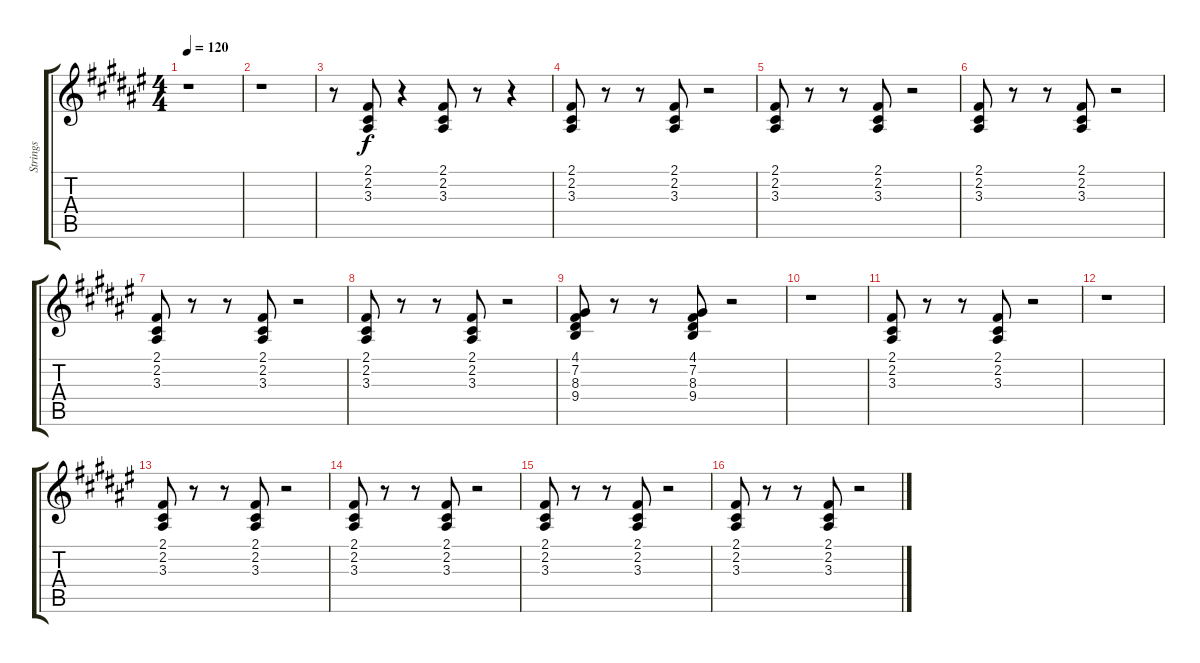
\track ("Strings" "Strings") {instrument stringensemble1}
\staff {score tabs}
\tuning (E4 B3 G3 D3 A2 E2) {hide}
\ts (4 4)
\tempo 120
\clef g2
\ks f#
r.1{dy f instrument stringensemble1} |
r.1 |
r.8 (2.1 2.2 3.3).8 r.4 (2.1 2.2 3.3).8 r.8 r.4 |
(2.1 2.2 3.3).8 r.8 r.8 (2.1 2.2 3.3).8 r.2 |
(2.1 2.2 3.3).8 r.8 r.8 (2.1 2.2 3.3).8 r.2 |
(2.1 2.2 3.3).8 r.8 r.8 (2.1 2.2 3.3).8 r.2 |
(2.1 2.2 3.3).8 r.8 r.8 (2.1 2.2 3.3).8 r.2 |
(2.1 2.2 3.3).8 r.8 r.8 (2.1 2.2 3.3).8 r.2 |
(4.1 7.2 8.3 9.4).8 r.8 r.8 (4.1 7.2 8.3 9.4).8 r.2 |
r.1 |
(2.1 2.2 3.3).8 r.8 r.8 (2.1 2.2 3.3).8 r.2 |
r.1 |
(2.1 2.2 3.3).8 r.8 r.8 (2.1 2.2 3.3).8 r.2 |
(2.1 2.2 3.3).8 r.8 r.8 (2.1 2.2 3.3).8 r.2 |
(2.1 2.2 3.3).8 r.8 r.8 (2.1 2.2 3.3).8 r.2 |
(2.1 2.2 3.3).8 r.8 r.8 (2.1 2.2 3.3).8 r.2
